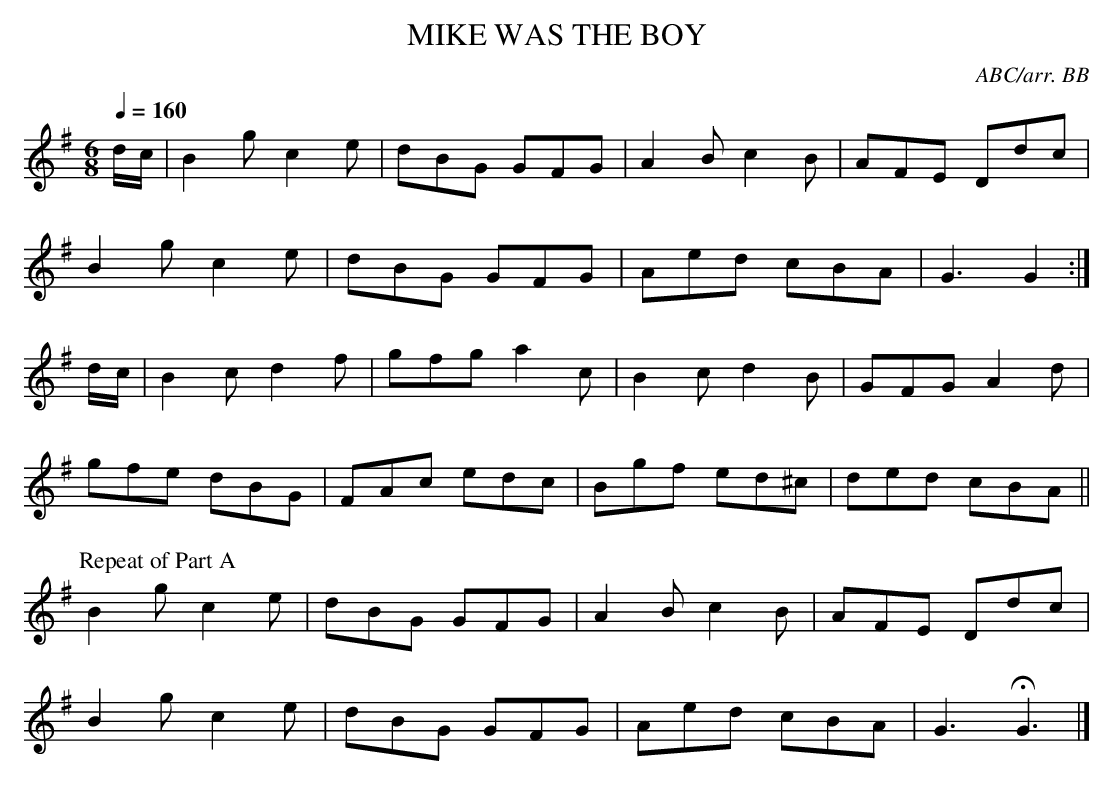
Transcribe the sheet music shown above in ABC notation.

X:1
T:MIKE WAS THE BOY
C:ABC/arr. BB
Q:1/4=160
L:1/8
M:6/8
K:G
d/c/|B2g c2e|dBG GFG|A2B c2B|AFE Ddc|
B2g c2e|dBG GFG|Aed cBA|G3 G2 :|
d/c/|B2c d2f|gfg a2c|B2c d2B|GFG A2d|
gfe dBG|FAc edc|Bgf ed^c|ded cBA ||
P:Repeat of Part A
B2g c2e|dBG GFG|A2B c2B|AFE Ddc|
B2g c2e|dBG GFG|Aed cBA|G3 HG3|]
